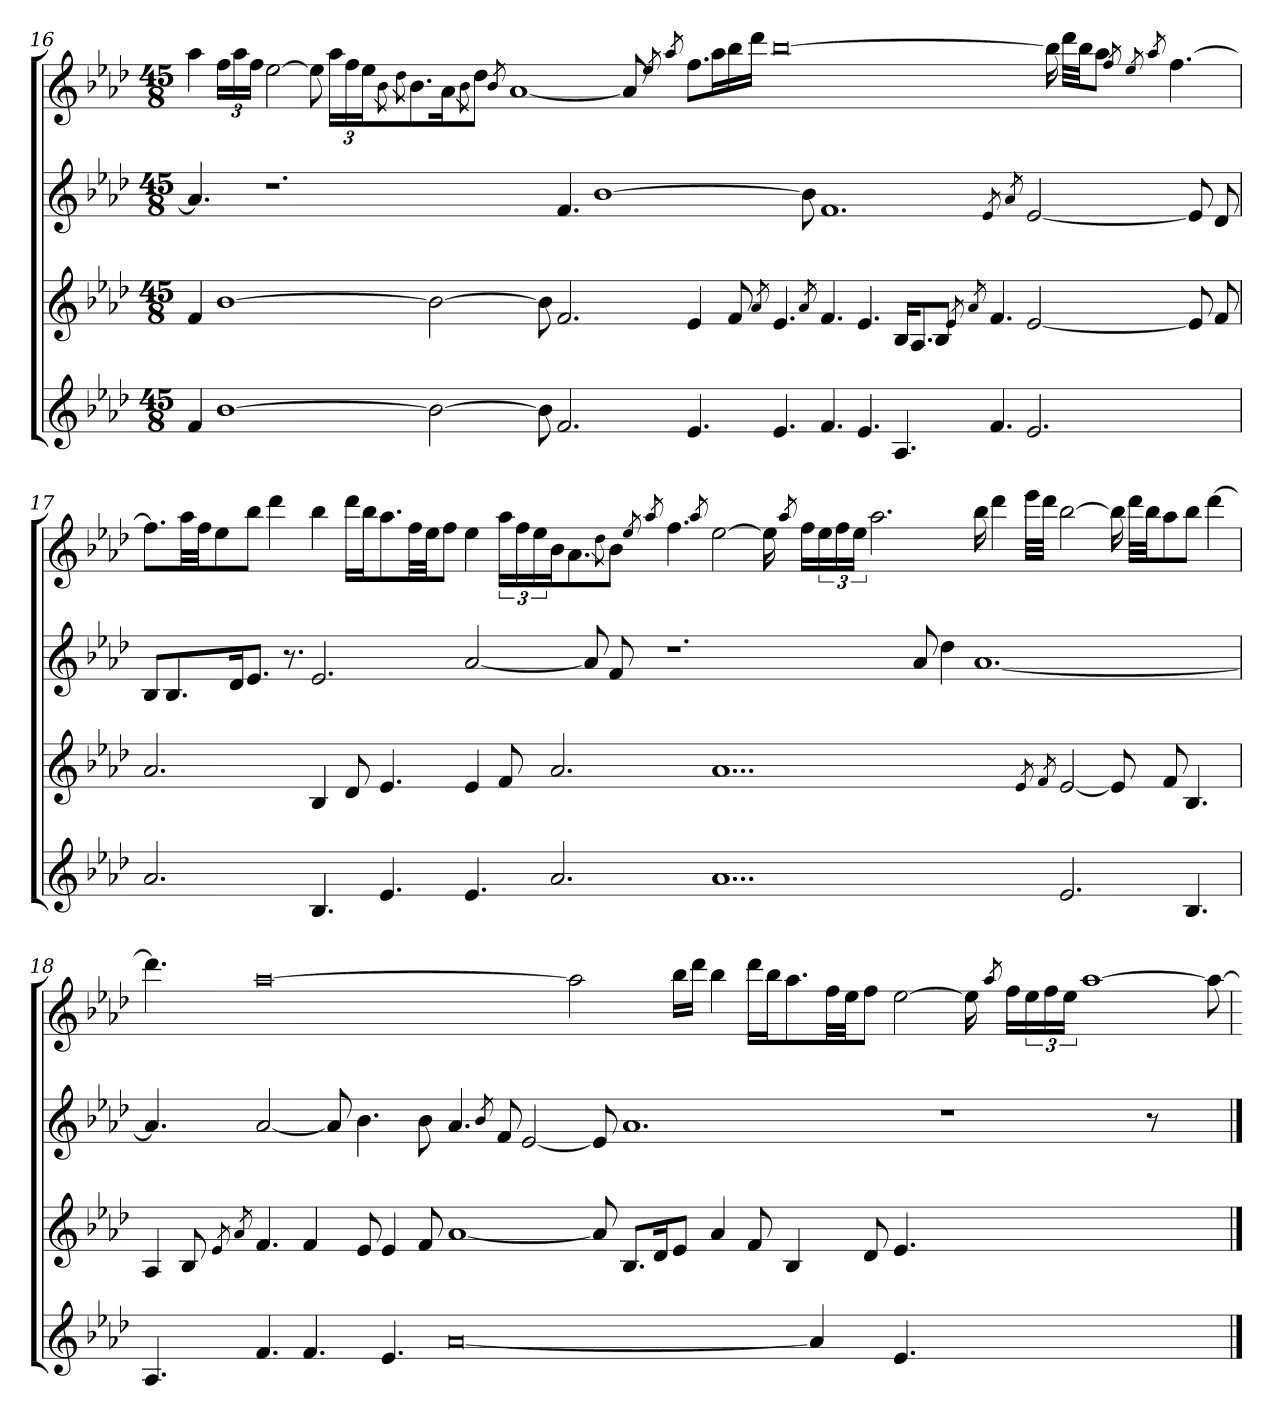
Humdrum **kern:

**kern	**kern	**kern	**kern
*part4	*part3	*part2	*part1
*staff4	*staff3	*staff2	*staff1
*clefG2	*clefG2	*clefG2	*clefG2
*k[b-e-a-d-]	*k[b-e-a-d-]	*k[b-e-a-d-]	*k[b-e-a-d-]
*M45/8	*M45/8	*M45/8	*M45/8
=16	=16	=16	=16
4f	4f	4.a-]	4aa-
[1b-	[1b-	.	24ff\LL
.	.	.	24aa-\
.	.	.	24ff\JJ
.	.	1.r	[2ee-
.	.	.	8ee-]
.	.	.	24aa-\LL
.	.	.	24ff\
.	.	.	24ee-\J
.	.	.	8qb-\
.	.	.	8qdd-\
.	.	.	8.b-\
2b-_	2b-_	.	.
.	.	.	16a-\K
.	.	.	8qb-\
.	.	.	8dd-\J
.	.	.	8qb-
.	.	.	[1a-
8b-]	8b-]	.	.
2.f	2.f	4.f	.
.	.	[1b-	.
.	.	.	8a-]
.	.	.	8qee-
.	.	.	8qaa-
4.e-	4e-	.	8.ff\L
.	.	.	16aa-\L
.	8f	.	16bb-\
.	.	.	16ddd-\JJ
.	8qa-	.	.
4.e-	4.e-	.	[0bb-
.	.	8b-]	.
.	8qa-	.	.
4.f	4.f	1.f	.
4.e-	4.e-	.	.
4.A-	16B-/KL	.	.
.	8.A-/	.	.
.	8B-/J	.	.
.	8qe-	.	.
.	8qa-	.	.
4.f	4.f	.	.
.	.	8qe-	.
.	.	8qa-	.
2.e-	[2e-	[2e-	.
.	.	.	16bb-]
.	.	.	32ddd-\LLL
.	.	.	32bb-\JJ
.	.	.	8aa-\J
.	.	.	8qff
.	.	.	8qee-
.	.	.	8qaa-
.	.	.	[4.ff
.	8e-]	8e-]	.
.	8f	8d-	.
=17	=17	=17	=17
2.a-	2.a-	8B-/L	8.ff\L]
.	.	8.B-/	.
.	.	.	32aa-\LL
.	.	.	32ff\JJ
.	.	.	8ee-\
.	.	16d-/K	.
.	.	8.e-/J	8bb-\J
.	.	.	4ddd-
.	.	8.r	.
4.B-	4B-	2.e-	4bb-
.	8d-	.	16ddd-\LL
.	.	.	16bb-\J
4.e-	4.e-	.	8.aa-\
.	.	.	32ff\LL
.	.	.	32ee-\JJ
.	.	.	8ff\J
4.e-	4e-	[2a-	4ee-
.	8f	.	24aa-\LL
.	.	.	24ff\
.	.	.	24ee-\
2.a-	2.a-	.	16b-\J
.	.	.	8.a-\
.	.	8a-]	.
.	.	.	8qdd-\
.	.	8f	8b-\J
.	.	.	8qee-
.	.	.	8qaa-
.	.	1.r	4.ff
.	.	.	8qaa-
1...a-	1...a-	.	[2ee-
.	.	.	16ee-]
.	.	.	8qaa-
.	.	.	16ff\LL
.	.	.	24ee-\
.	.	.	24ff\
.	.	.	24ee-\JJ
.	.	.	2.aa-
.	.	8a-	.
.	.	4dd-	.
.	.	[1.a-	16bb-
.	.	.	4ddd-
.	.	.	32eee-\LLL
.	.	.	32ddd-\JJJ
.	8qe-	.	.
.	8qf	.	.
2.e-	[2e-	.	[2bb-
.	8e-]	.	16bb-]
.	.	.	32ddd-\LLL
.	.	.	32bb-\JJ
.	8f	.	8aa-\
4.B-	4.B-	.	8bb-\J
.	.	.	[4ddd-
=18	=18	=18	=18
4.A-	4A-	4.a-]	4.ddd-]
.	8B-	.	.
.	8qe-	.	.
.	8qa-	.	.
4.f	4.f	[2a-	[0aa-
4.f	4f	.	.
.	.	8a-]	.
.	8e-	4.b-	.
4.e-	4e-	.	.
.	8f	8b-	.
[0a-	[1a-	4.a-	.
.	.	8qb-	.
.	.	8f	.
.	.	[2e-	.
.	.	.	2aa-]
.	8a-]	8e-]	.
.	8.B-/L	1.a-	.
.	16d-/K	.	.
.	8e-/J	.	16bb-\LL
.	.	.	16ddd-\JJ
.	4a-	.	4bb-
.	8f	.	16ddd-\LL
.	.	.	16bb-\J
.	4B-	.	8.aa-\
4a-]	.	.	.
.	.	.	32ff\LL
.	.	.	32ee-\JJ
.	8d-	.	8ff\J
4.e-	4.e-	.	[2ee-
1.ryy	1.ryy	1r	.
.	.	.	16ee-]
.	.	.	8qaa-
.	.	.	16ff\LL
.	.	.	24ee-\
.	.	.	24ff\
.	.	.	24ee-\JJ
.	.	.	[1aa-
.	.	8r	.
.	.	4.ryy	.
.	.	.	8aa-_
==	==	==	=
*-	*-	*-	*-
